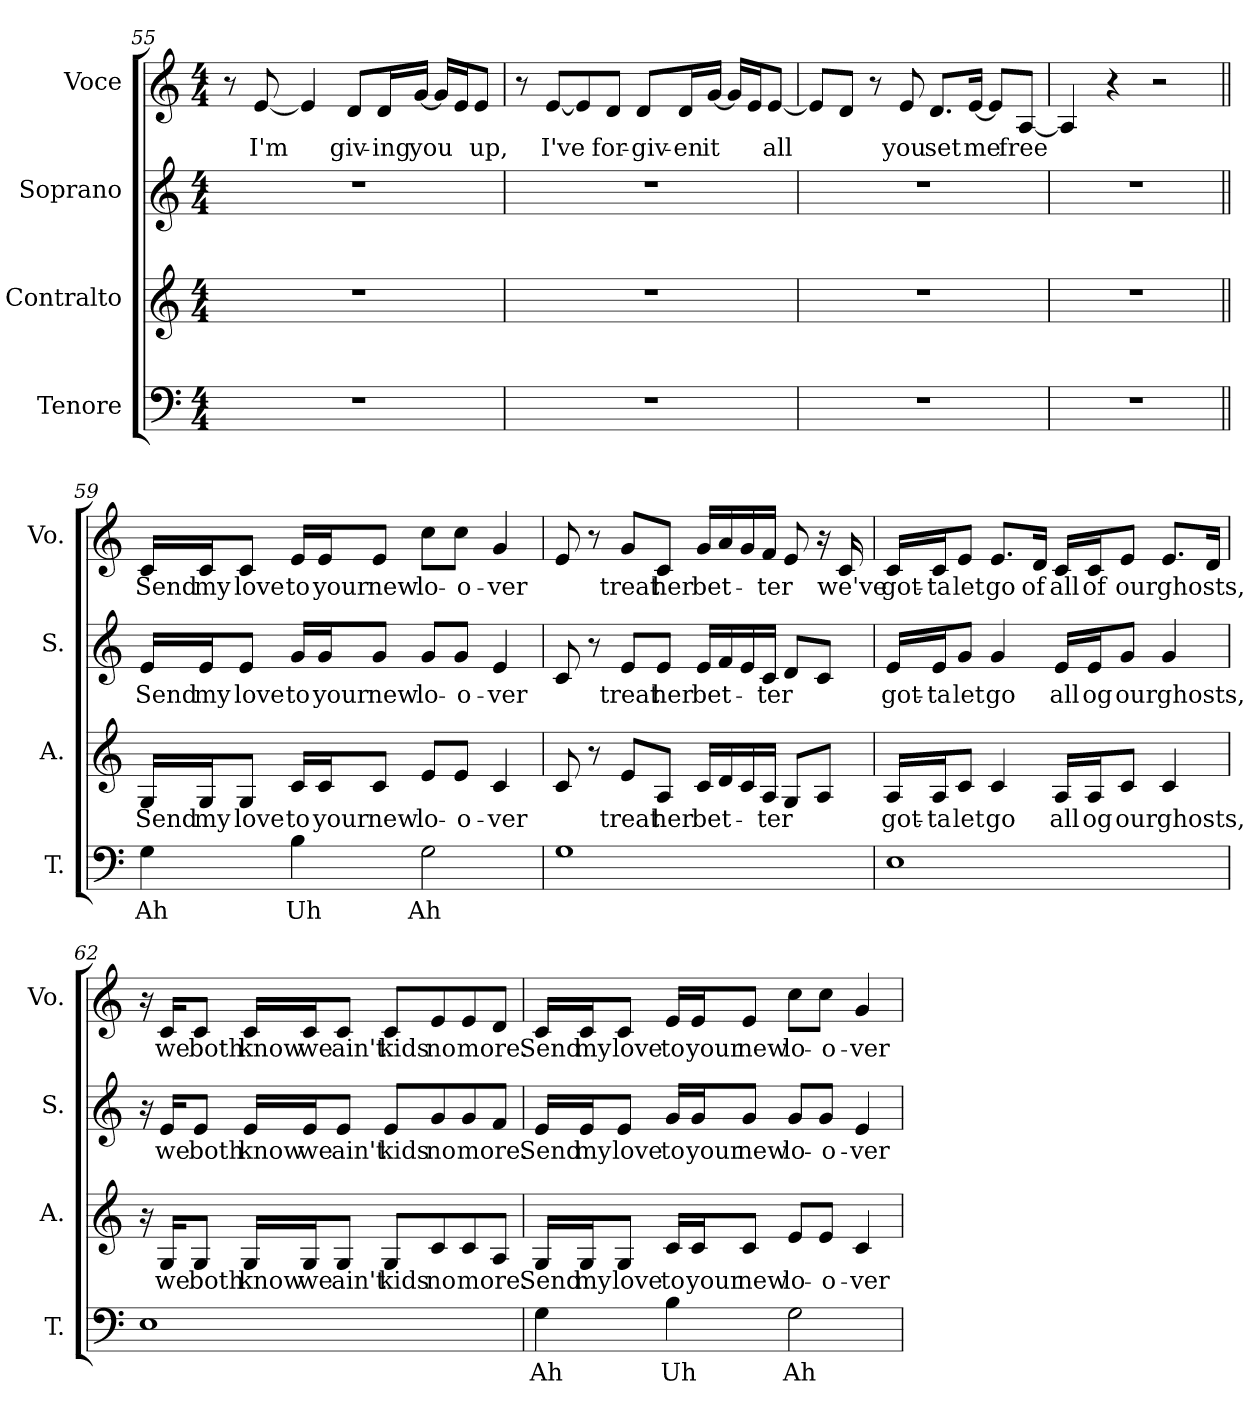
**kern	**text	**kern	**text	**kern	**text	**kern	**text
*part4	*part4	*part3	*part3	*part2	*part2	*part1	*part1
*staff4	*staff4	*staff3	*staff3	*staff2	*staff2	*staff1	*staff1
*I"Tenore	*	*I"Contralto	*	*I"Soprano	*	*I"Voce	*
*I'T.	*	*I'A.	*	*I'S.	*	*I'Vo.	*
*clefF4	*	*clefG2	*	*clefG2	*	*clefG2	*
*k[]	*	*k[]	*	*k[]	*	*k[]	*
*M4/4	*	*M4/4	*	*M4/4	*	*M4/4	*
=55	=55	=55	=55	=55	=55	=55	=55
1r	.	1r	.	1r	.	8r	.
!	!	!	!	!	!	!	!LO:LY:b
.	.	.	.	.	.	[8e/	I'm
.	.	.	.	.	.	4e/]	.
!	!	!	!	!	!	!	!LO:LY:b
.	.	.	.	.	.	8d/L	giv-
!	!	!	!	!	!	!	!LO:LY:b
.	.	.	.	.	.	16d/L	-ing
!	!	!	!	!	!	!	!LO:LY:b
.	.	.	.	.	.	[16g/JJ	you
.	.	.	.	.	.	16g/LL]	.
.	.	.	.	.	.	16e/J	.
!	!	!	!	!	!	!	!LO:LY:b
.	.	.	.	.	.	8e/J	up,
!!LO:PB:g=z
=56	=56	=56	=56	=56	=56	=56	=56
1r	.	1r	.	1r	.	8r	.
!	!	!	!	!	!	!	!LO:LY:b
.	.	.	.	.	.	[8e/L	I've
.	.	.	.	.	.	8e/]	.
!	!	!	!	!	!	!	!LO:LY:b
.	.	.	.	.	.	8d/J	for-
!	!	!	!	!	!	!	!LO:LY:b
.	.	.	.	.	.	8d/L	-giv-
!	!	!	!	!	!	!	!LO:LY:b
.	.	.	.	.	.	16d/L	-en
!	!	!	!	!	!	!	!LO:LY:b
.	.	.	.	.	.	[16g/JJ	it
.	.	.	.	.	.	16g/LL]	.
.	.	.	.	.	.	16e/J	.
!	!	!	!	!	!	!	!LO:LY:b
.	.	.	.	.	.	[8e/J	all
!!LO:LB:g=z
=57	=57	=57	=57	=57	=57	=57	=57
1r	.	1r	.	1r	.	8e/L]	.
.	.	.	.	.	.	8d/J	.
.	.	.	.	.	.	8r	.
!	!	!	!	!	!	!	!LO:LY:b
.	.	.	.	.	.	8e/	you
!	!	!	!	!	!	!	!LO:LY:b
.	.	.	.	.	.	8.d/L	set
!	!	!	!	!	!	!	!LO:LY:b
.	.	.	.	.	.	[16e/Jk	me
.	.	.	.	.	.	8e/L]	.
!	!	!	!	!	!	!	!LO:LY:b
.	.	.	.	.	.	[8A/J	free
=58	=58	=58	=58	=58	=58	=58	=58
1r	.	1r	.	1r	.	4A/]	.
.	.	.	.	.	.	4r	.
.	.	.	.	.	.	2r	.
=59||	=59||	=59||	=59||	=59||	=59||	=59||	=59||
!	!LO:LY:b	!	!LO:LY:b	!	!LO:LY:b	!	!LO:LY:b
4G\	Ah	16G/LL	Send	16e/LL	Send	16c/LL	Send
!	!	!	!LO:LY:b	!	!LO:LY:b	!	!LO:LY:b
.	.	16G/J	my	16e/J	my	16c/J	my
!	!	!	!LO:LY:b	!	!LO:LY:b	!	!LO:LY:b
.	.	8G/J	love	8e/J	love	8c/J	love
!	!LO:LY:b	!	!LO:LY:b	!	!LO:LY:b	!	!LO:LY:b
4B\	Uh	16c/LL	to	16g/LL	to	16e/LL	to
!	!	!	!LO:LY:b	!	!LO:LY:b	!	!LO:LY:b
.	.	16c/J	your	16g/J	your	16e/J	your
!	!	!	!LO:LY:b	!	!LO:LY:b	!	!LO:LY:b
.	.	8c/J	new	8g/J	new	8e/J	new
!	!LO:LY:b	!	!LO:LY:b	!	!LO:LY:b	!	!LO:LY:b
2G\	Ah	8e/L	lo-	8g/L	lo-	8cc\L	lo-
!	!	!	!LO:LY:b	!	!LO:LY:b	!	!LO:LY:b
.	.	8e/J	-o-	8g/J	-o-	8cc\J	-o-
!	!	!	!LO:LY:b	!	!LO:LY:b	!	!LO:LY:b
.	.	4c/	-ver	4e/	-ver	4g/	-ver
!!LO:LB:g=z
=60	=60	=60	=60	=60	=60	=60	=60
1G	.	8c/	.	8c/	.	8e/	.
.	.	8r	.	8r	.	8r	.
!	!	!	!LO:LY:b	!	!LO:LY:b	!	!LO:LY:b
.	.	8e/L	treat	8e/L	treat	8g/L	treat
!	!	!	!LO:LY:b	!	!LO:LY:b	!	!LO:LY:b
.	.	8A/J	her	8e/J	her	8c/J	her
!	!	!	!LO:LY:b	!	!LO:LY:b	!	!LO:LY:b
.	.	16c/LL	bet-	16e/LL	bet-	16g/LL	bet-
.	.	16d/	.	16f/	.	16a/	.
.	.	16c/	.	16e/	.	16g/	.
!	!	!	!LO:LY:b	!	!LO:LY:b	!	!LO:LY:b
.	.	16A/JJ	-ter	16c/JJ	-ter	16f/JJ	-ter
.	.	8G/L	.	8d/L	.	8e/	.
.	.	8A/J	.	8c/J	.	16r	.
!	!	!	!	!	!	!	!LO:LY:b
.	.	.	.	.	.	16c/	we've
!!LO:PB:g=z
=61	=61	=61	=61	=61	=61	=61	=61
!	!	!	!LO:LY:b	!	!LO:LY:b	!	!LO:LY:b
1E	.	16A/LL	got-	16e/LL	got-	16c/LL	got-
!	!	!	!LO:LY:b	!	!LO:LY:b	!	!LO:LY:b
.	.	16A/J	-ta	16e/J	-ta	16c/J	-ta
!	!	!	!LO:LY:b	!	!LO:LY:b	!	!LO:LY:b
.	.	8c/J	let	8g/J	let	8e/J	let
!	!	!	!LO:LY:b	!	!LO:LY:b	!	!LO:LY:b
.	.	4c/	go	4g/	go	8.e/L	go
!	!	!	!	!	!	!	!LO:LY:b
.	.	.	.	.	.	16d/Jk	of
!	!	!	!LO:LY:b	!	!LO:LY:b	!	!LO:LY:b
.	.	16A/LL	all	16e/LL	all	16c/LL	all
!	!	!	!LO:LY:b	!	!LO:LY:b	!	!LO:LY:b
.	.	16A/J	og	16e/J	og	16c/J	of
!	!	!	!LO:LY:b	!	!LO:LY:b	!	!LO:LY:b
.	.	8c/J	our	8g/J	our	8e/J	our
!	!	!	!LO:LY:b	!	!LO:LY:b	!	!LO:LY:b
.	.	4c/	ghosts,	4g/	ghosts,	8.e/L	ghosts,
.	.	.	.	.	.	16d/Jk	.
=62	=62	=62	=62	=62	=62	=62	=62
1E	.	16r	.	16r	.	16r	.
!	!	!	!LO:LY:b	!	!LO:LY:b	!	!LO:LY:b
.	.	16G/KL	we	16e/KL	we	16c/KL	we
!	!	!	!LO:LY:b	!	!LO:LY:b	!	!LO:LY:b
.	.	8G/J	both	8e/J	both	8c/J	both
!	!	!	!LO:LY:b	!	!LO:LY:b	!	!LO:LY:b
.	.	16G/LL	know	16e/LL	know	16c/LL	know
!	!	!	!LO:LY:b	!	!LO:LY:b	!	!LO:LY:b
.	.	16G/J	we	16e/J	we	16c/J	we
!	!	!	!LO:LY:b	!	!LO:LY:b	!	!LO:LY:b
.	.	8G/J	ain't	8e/J	ain't	8c/J	ain't
!	!	!	!LO:LY:b	!	!LO:LY:b	!	!LO:LY:b
.	.	8G/L	kids	8e/L	kids	8c/L	kids
!	!	!	!LO:LY:b	!	!LO:LY:b	!	!LO:LY:b
.	.	8c/	no	8g/	no	8e/	no
!	!	!	!LO:LY:b	!	!LO:LY:b	!	!LO:LY:b
.	.	8c/	more.	8g/	more.	8e/	more.
.	.	8A/J	.	8f/J	.	8d/J	.
!!LO:LB:g=z
=63	=63	=63	=63	=63	=63	=63	=63
!	!LO:LY:b	!	!LO:LY:b	!	!LO:LY:b	!	!LO:LY:b
4G\	Ah	16G/LL	Send	16e/LL	Send	16c/LL	Send
!	!	!	!LO:LY:b	!	!LO:LY:b	!	!LO:LY:b
.	.	16G/J	my	16e/J	my	16c/J	my
!	!	!	!LO:LY:b	!	!LO:LY:b	!	!LO:LY:b
.	.	8G/J	love	8e/J	love	8c/J	love
!	!LO:LY:b	!	!LO:LY:b	!	!LO:LY:b	!	!LO:LY:b
4B\	Uh	16c/LL	to	16g/LL	to	16e/LL	to
!	!	!	!LO:LY:b	!	!LO:LY:b	!	!LO:LY:b
.	.	16c/J	your	16g/J	your	16e/J	your
!	!	!	!LO:LY:b	!	!LO:LY:b	!	!LO:LY:b
.	.	8c/J	new	8g/J	new	8e/J	new
!	!LO:LY:b	!	!LO:LY:b	!	!LO:LY:b	!	!LO:LY:b
2G\	Ah	8e/L	lo-	8g/L	lo-	8cc\L	lo-
!	!	!	!LO:LY:b	!	!LO:LY:b	!	!LO:LY:b
.	.	8e/J	-o-	8g/J	-o-	8cc\J	-o-
!	!	!	!LO:LY:b	!	!LO:LY:b	!	!LO:LY:b
.	.	4c/	-ver	4e/	-ver	4g/	-ver
=	=	=	=	=	=	=	=
*-	*-	*-	*-	*-	*-	*-	*-
